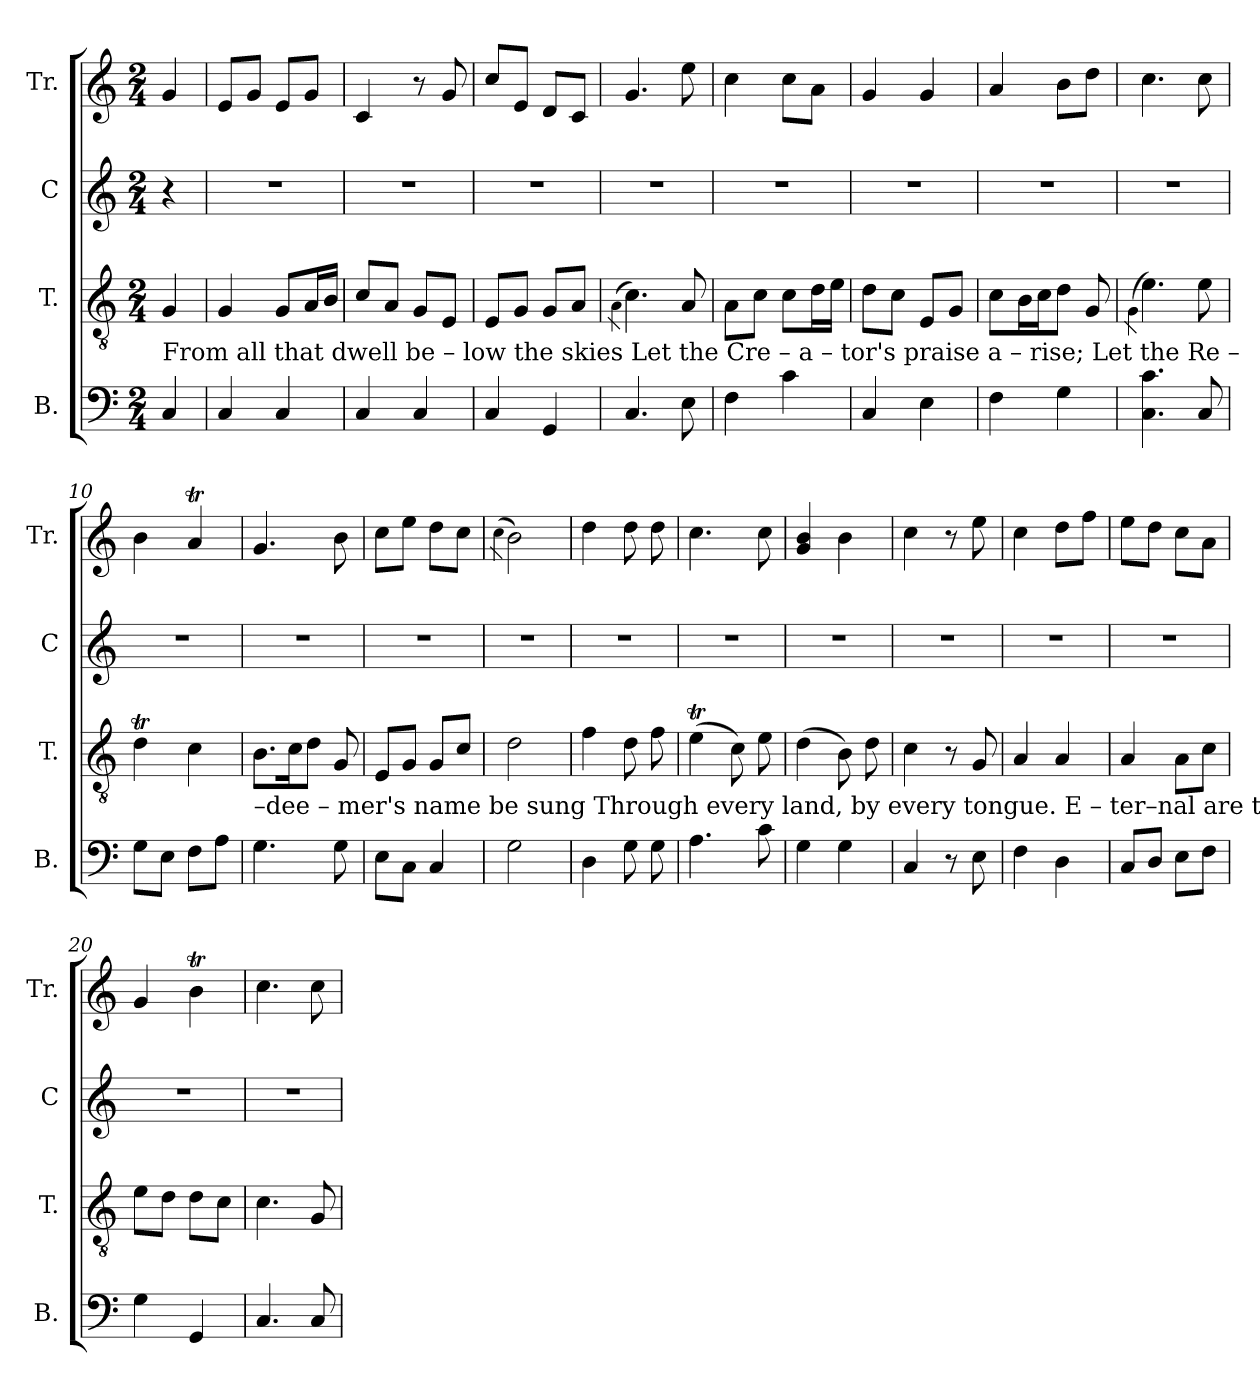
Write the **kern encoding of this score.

**kern	**kern	**kern	**kern
*part4	*part3	*part2	*part1
*staff4	*staff3	*staff2	*staff1
*I"B.	*I"T.	*I"C	*I"Tr.
*I'B.	*I'T.	*I'C	*I'Tr.
*clefF4	*clefGv2	*clefG2	*clefG2
*k[]	*k[]	*k[]	*k[]
*M2/4	*M2/4	*M2/4	*M2/4
*MM80	*MM80	*MM80	*MM80
=1	=1	=1	=1
!	!LO:TX:b:t=From  all     that        dwell  be    –    low     the    skies    Let    the     Cre    –    a    –    tor's     praise          a – rise;     Let    the    Re –	!	!
4C/	4G/	4r	4g/
=2	=2	=2	=2
4C/	4G/	2r	8e/L
.	.	.	8g/J
4C/	8G/L	.	8e/L
.	16A/L	.	8g/J
.	16B/JJ	.	.
=3	=3	=3	=3
4C/	8c/L	2r	4c/
.	8A/J	.	.
4C/	8G/L	.	8r
.	8E/J	.	8g/
=4	=4	=4	=4
4C/	8E/L	2r	8cc/L
.	8G/J	.	8e/J
4GG/	8G/L	.	8d/L
.	8A/J	.	8c/J
=5	=5	=5	=5
.	(4qA!\	.	.
4.C/	4.c\)	2r	4.g/
8E\	8A/	.	8ee\
=6	=6	=6	=6
4F\	8A\L	2r	4cc\
.	8c\J	.	.
4c\	8c\L	.	8cc\L
.	16d\L	.	8a\J
.	16e\JJ	.	.
=7	=7	=7	=7
4C/	8d\L	2r	4g/
.	8c\J	.	.
4E\	8E/L	.	4g/
.	8G/J	.	.
=8	=8	=8	=8
4F\	8c\L	2r	4a/
.	16B\L	.	.
.	16c\J	.	.
4G\	8d\J	.	8b\L
.	8G/	.	8dd\J
=9	=9	=9	=9
.	(4qG!\	.	.
4.C\ 4.c\	4.e\)	2r	4.cc\
8C!/	8e!\	.	8cc!\
=10	=10	=10	=10
8G\L	4dT\	2r	4b\
8E\J	.	.	.
8F\L	4c\	.	4aT/
8A\J	.	.	.
!!LO:LB:g=z
=11	=11	=11	=11
!	!LO:TX:b:t=–dee – mer's   name be  sung  Through every land, by every tongue.  E – ter–nal     are      thy      mer–cies,   Lord,  E  –  ter – nal	!	!
4.G\	8.B\L	2r	4.g/
.	16c\K	.	.
.	8d\J	.	.
8G\	8G/	.	8b\
=12	=12	=12	=12
8E\L	8E/L	2r	8cc\L
8C\J	8G/J	.	8ee\J
4C/	8G/L	.	8dd\L
.	8c/J	.	8cc\J
=13	=13	=13	=13
.	.	.	(4qcc!\
2G\	2d\	2r	2b\)
=14	=14	=14	=14
4D\	4f\	2r	4dd\
8G\	8d\	.	8dd\
8G\	8f\	.	8dd\
=15	=15	=15	=15
4.A\	(4et\	2r	4.cc\
.	8c\)	.	.
8c\	8e\	.	8cc\
=16	=16	=16	=16
4G\	(4d\	2r	4g/ 4b/
4G\	8B\)	.	4b\
.	8d\	.	.
=17	=17	=17	=17
4C/	4c\	2r	4cc\
8r	8r	.	8r
8E\	8G/	.	8ee\
=18	=18	=18	=18
4F\	4A/	2r	4cc\
4D\	4A/	.	8dd\L
.	.	.	8ff\J
=19	=19	=19	=19
8C/L	4A/	2r	8ee\L
8D/J	.	.	8dd\J
8E\L	8A\L	.	8cc\L
8F\J	8c\J	.	8a\J
=20	=20	=20	=20
4G\	8e\L	2r	4g/
.	8d\J	.	.
4GG/	8d\L	.	4bt\
.	8c\J	.	.
=21	=21	=21	=21
4.C/	4.c\	2r	4.cc\
8C/	8G/	.	8cc\
=	=	=	=
*-	*-	*-	*-
